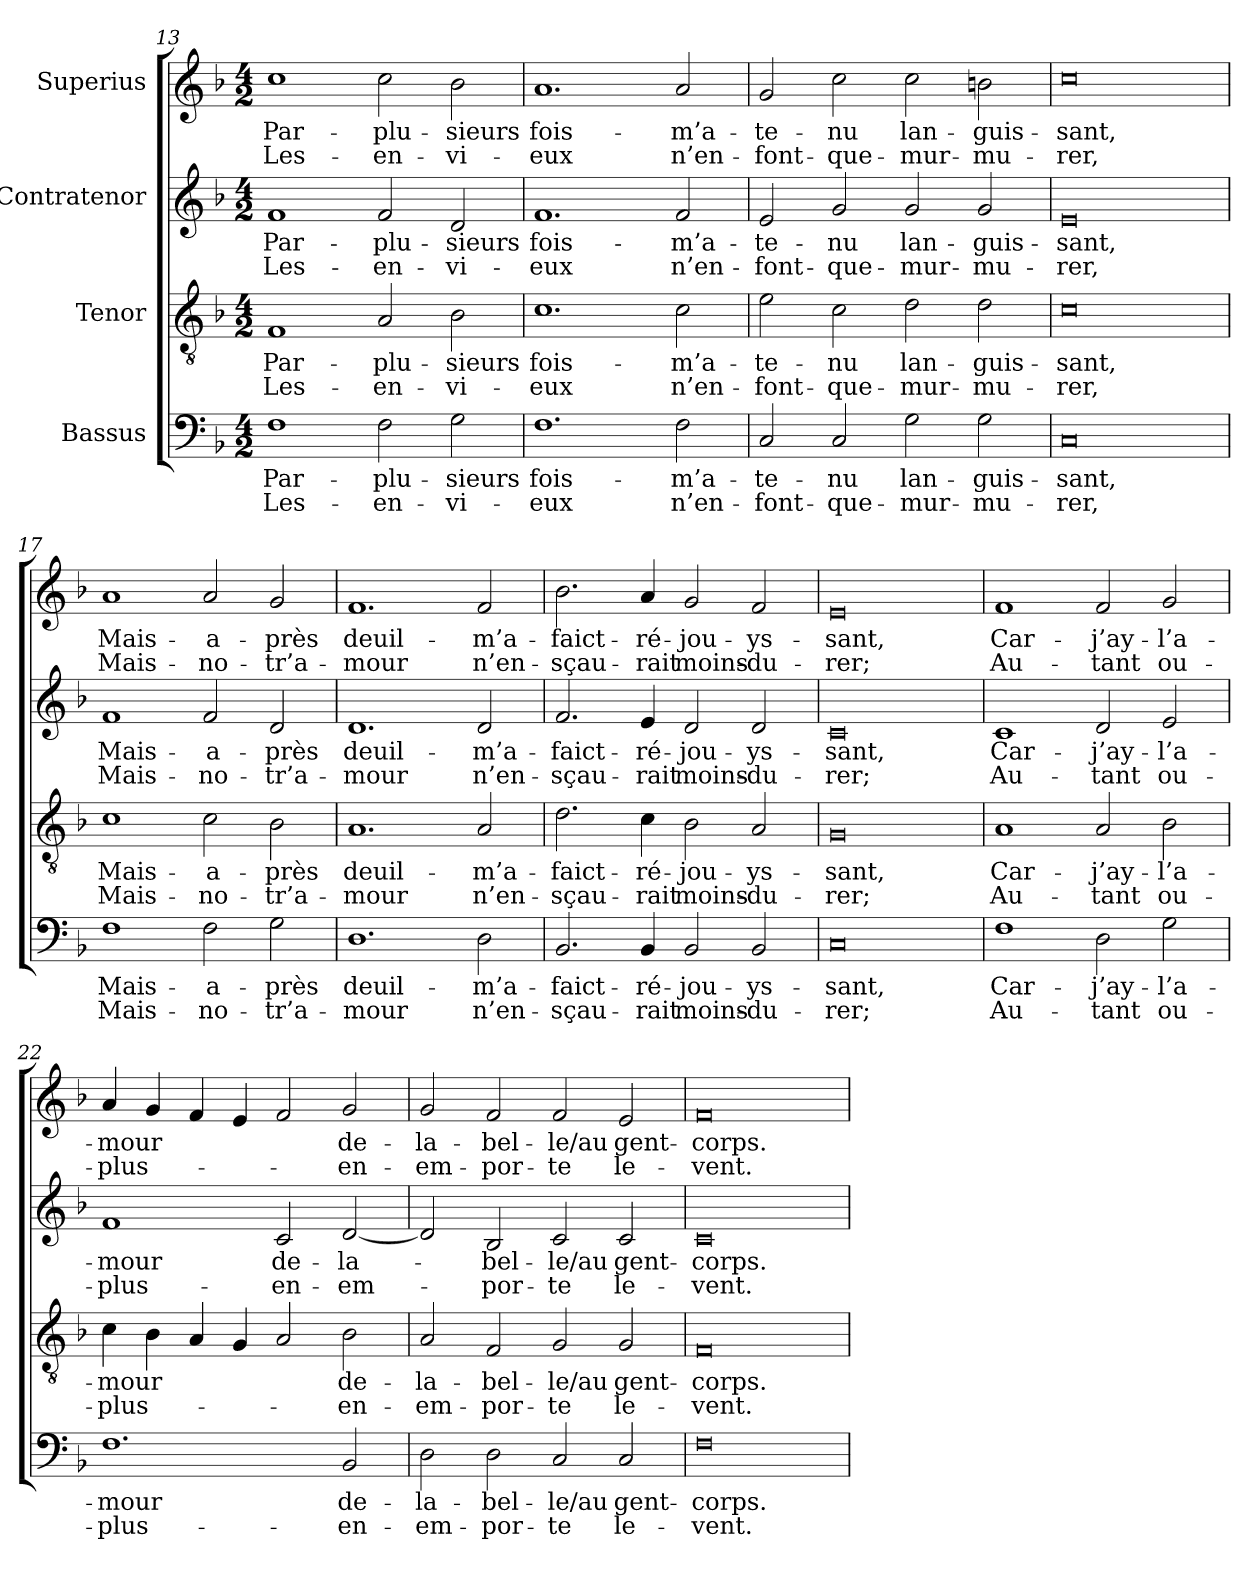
**kern	**text	**text	**kern	**text	**text	**kern	**text	**text	**kern	**text	**text
*part4	*part4	*part4	*part3	*part3	*part3	*part2	*part2	*part2	*part1	*part1	*part1
*staff4	*staff4	*staff4	*staff3	*staff3	*staff3	*staff2	*staff2	*staff2	*staff1	*staff1	*staff1
*I"Bassus	*	*	*I"Tenor	*	*	*I"Contratenor	*	*	*I"Superius	*	*
*clefF4	*	*	*clefGv2	*	*	*clefG2	*	*	*clefG2	*	*
*k[b-]	*	*	*k[b-]	*	*	*k[b-]	*	*	*k[b-]	*	*
*M4/2	*	*	*M4/2	*	*	*M4/2	*	*	*M4/2	*	*
=13	=13	=13	=13	=13	=13	=13	=13	=13	=13	=13	=13
1F\	Par-	Les-	1F/	Par-	Les-	1f/	Par-	Les-	1cc\	Par-	Les-
2F\	plu-	en-	2A/	plu-	en-	2f/	plu-	en-	2cc\	plu-	en-
2G\	-sieurs	-vi-	2B-\	-sieurs	-vi-	2d/	-sieurs	-vi-	2b-\	-sieurs	-vi-
=14	=14	=14	=14	=14	=14	=14	=14	=14	=14	=14	=14
1.F\	fois-	-eux	1.c\	fois-	-eux	1.f/	fois-	-eux	1.a/	fois-	-eux
2F\	m’a-	n’en-	2c\	m’a-	n’en-	2f/	m’a-	n’en-	2a/	m’a-	n’en-
=15	=15	=15	=15	=15	=15	=15	=15	=15	=15	=15	=15
2C/	te-	font-	2e\	te-	font-	2e/	te-	font-	2g/	te-	font-
2C/	-nu	que-	2c\	-nu	que-	2g/	-nu	que-	2cc\	-nu	que-
2G\	lan-	mur-	2d\	lan-	mur-	2g/	lan-	mur-	2cc\	lan-	mur-
2G\	-guis-	-mu-	2d\	-guis-	-mu-	2g/	-guis-	-mu-	2bn\	-guis-	-mu-
=16	=16	=16	=16	=16	=16	=16	=16	=16	=16	=16	=16
0C/	-sant,	-rer,	0c\	-sant,	-rer,	0e/	-sant,	-rer,	0cc\	-sant,	-rer,
=17	=17	=17	=17	=17	=17	=17	=17	=17	=17	=17	=17
1F\	Mais-	Mais-	1c\	Mais-	Mais-	1f/	Mais-	Mais-	1a/	Mais-	Mais-
2F\	a-	no-	2c\	a-	no-	2f/	a-	no-	2a/	a-	no-
2G\	-près	-tr’a-	2B-\	-près	-tr’a-	2d/	-près	-tr’a-	2g/	-près	-tr’a-
=18	=18	=18	=18	=18	=18	=18	=18	=18	=18	=18	=18
1.D\	deuil-	-mour	1.A/	deuil-	-mour	1.d/	deuil-	-mour	1.f/	deuil-	-mour
2D\	m’a-	n’en-	2A/	m’a-	n’en-	2d/	m’a-	n’en-	2f/	m’a-	n’en-
=19	=19	=19	=19	=19	=19	=19	=19	=19	=19	=19	=19
2.BB-/	faict-	sçau-	2.d\	faict-	sçau-	2.f/	faict-	sçau-	2.b-\	faict-	sçau-
4BB-/	ré-	-rait	4c\	ré-	-rait	4e/	ré-	-rait	4a/	ré-	-rait
2BB-/	-jou-	moins-	2B-\	-jou-	moins-	2d/	-jou-	moins-	2g/	-jou-	moins-
2BB-/	-ys-	du-	2A/	-ys-	du-	2d/	-ys-	du-	2f/	-ys-	du-
=20	=20	=20	=20	=20	=20	=20	=20	=20	=20	=20	=20
0C/	-sant,	-rer;	0G/	-sant,	-rer;	0c/	-sant,	-rer;	0e/	-sant,	-rer;
=21	=21	=21	=21	=21	=21	=21	=21	=21	=21	=21	=21
1F\	Car-	Au-	1A/	Car-	Au-	1c/	Car-	Au-	1f/	Car-	Au-
2D\	j’ay-	-tant	2A/	j’ay-	-tant	2d/	j’ay-	-tant	2f/	j’ay-	-tant
2G\	l’a-	ou-	2B-\	l’a-	ou-	2e/	l’a-	ou-	2g/	l’a-	ou-
=22	=22	=22	=22	=22	=22	=22	=22	=22	=22	=22	=22
1.F\	-mour	plus-	4c\	-mour	plus-	1f/	-mour	plus-	4a/	-mour	plus-
.	.	.	4B-\	.	.	.	.	.	4g/	.	.
.	.	.	4A/	.	.	.	.	.	4f/	.	.
.	.	.	4G/	.	.	.	.	.	4e/	.	.
.	.	.	2A/	.	.	2c/	de-	en-	2f/	.	.
2BB-/	de-	en-	2B-\	de-	en-	[2d/	la-	em-	2g/	de-	en-
=23	=23	=23	=23	=23	=23	=23	=23	=23	=23	=23	=23
2D\	la-	em-	2A/	la-	em-	2d/]	.	.	2g/	la-	em-
2D\	bel-	-por-	2F/	bel-	-por-	2B-/	bel-	-por-	2f/	bel-	-por-
2C/	-le/au	-te	2G/	-le/au	-te	2c/	-le/au	-te	2f/	-le/au	-te
2C/	gent-	le-	2G/	gent-	le-	2c/	gent-	le-	2e/	gent-	le-
=24	=24	=24	=24	=24	=24	=24	=24	=24	=24	=24	=24
0F\	corps.-	vent.-	0F/	corps.-	vent.-	0c/	corps.-	vent.-	0f/	corps.-	vent.-
=	=	=	=	=	=	=	=	=	=	=	=
*-	*-	*-	*-	*-	*-	*-	*-	*-	*-	*-	*-
